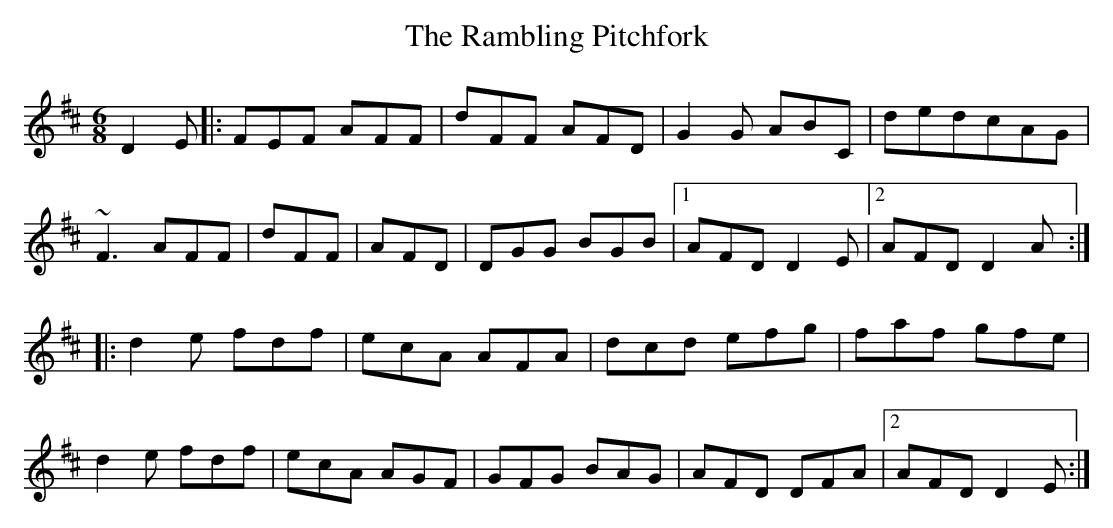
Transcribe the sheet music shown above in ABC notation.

X:1
T:Rambling Pitchfork, The
M:6/8
K:D
D2E |: FEF AFF|dFF AFD|G2G ABC|dedcAG|
~F3 AFF|dFF|AFD|DGG BGB|1 AFD D2E|2 AFD D2A:|
|:d2e fdf|ecA AFA|dcd efg|faf gfe|
d2e fdf|ecA AGF|GFG BAG|AFD DFA|2 AFD D2E:|
